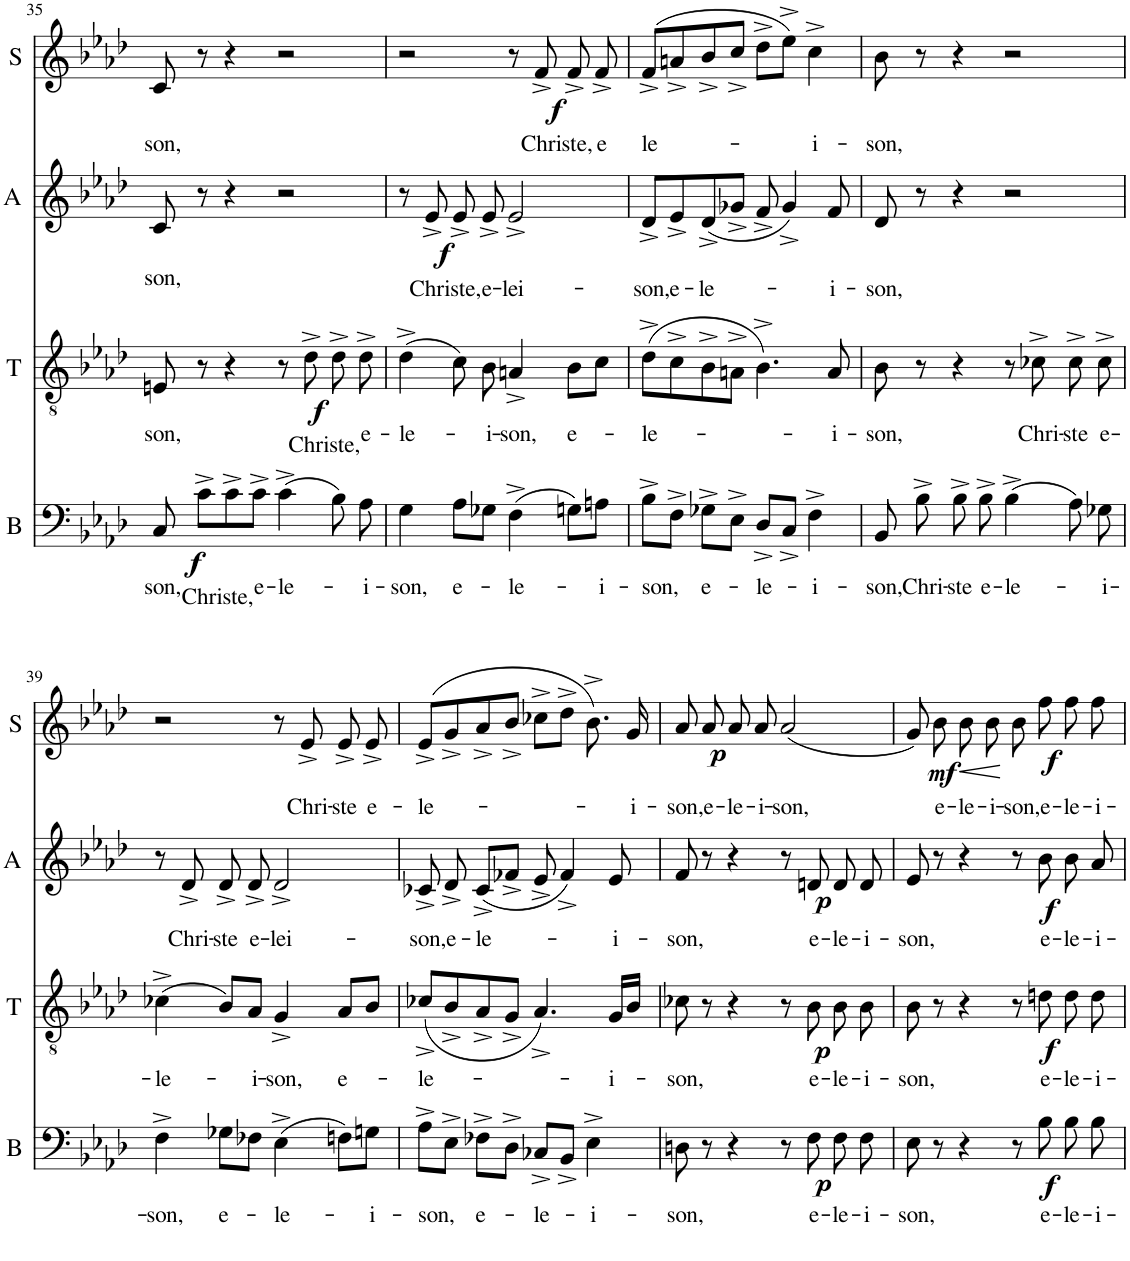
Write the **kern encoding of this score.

**kern	**text	**dynam	**kern	**text	**dynam	**kern	**text	**dynam	**kern	**text	**dynam
*part4	*part4	*part4	*part3	*part3	*part3	*part2	*part2	*part2	*part1	*part1	*part1
*staff4	*staff4	*staff4	*staff3	*staff3	*staff3	*staff2	*staff2	*staff2	*staff1	*staff1	*staff1
*I"B	*	*	*I"T	*	*	*I"A	*	*	*I"S	*	*
*I'B	*	*	*I'T	*	*	*I'A	*	*	*I'S	*	*
!!LO:PB:g=z
*clefF4	*	*	*clefGv2	*	*	*clefG2	*	*	*clefG2	*	*
*k[b-e-a-d-]	*	*	*k[b-e-a-d-]	*	*	*k[b-e-a-d-]	*	*	*k[b-e-a-d-]	*	*
*M4/4	*	*	*M4/4	*	*	*M4/4	*	*	*M4/4	*	*
=35	=35	=35	=35	=35	=35	=35	=35	=35	=35	=35	=35
!	!LO:LY:b	!	!	!LO:LY:b	!	!	!LO:LY:b	!	!	!LO:LY:b	!
8C/	son,	.	8En/	son,	.	8c/	son,	.	8c/	son,	.
!	!LO:LY:b	!LO:DY:b	!	!	!	!	!	!	!	!	!
8c^\L	Chri	f	8r	.	.	8r	.	.	8r	.	.
!	!LO:LY:b	!	!	!	!	!	!	!	!	!	!
8c^\	ste,	.	4r	.	.	4r	.	.	4r	.	.
!	!LO:LY:b	!	!	!	!	!	!	!	!	!	!
8c^\J	e-	.	.	.	.	.	.	.	.	.	.
!	!LO:LY:b	!	!	!	!	!	!	!	!	!	!
(4c^\	-le-	.	8r	.	.	2r	.	.	2r	.	.
!	!	!	!	!LO:LY:b	!LO:DY:b	!	!	!	!	!	!
.	.	.	8d-^\	Chri	f	.	.	.	.	.	.
!	!	!	!	!LO:LY:b	!	!	!	!	!	!	!
8B-\)	.	.	8d-^\	ste,	.	.	.	.	.	.	.
!	!LO:LY:b	!	!	!LO:LY:b	!	!	!	!	!	!	!
8A-\	-i-	.	8d-^\	e-	.	.	.	.	.	.	.
=36	=36	=36	=36	=36	=36	=36	=36	=36	=36	=36	=36
!	!LO:LY:b	!	!	!LO:LY:b	!	!	!	!	!	!	!
4G\	-son,	.	(4d-^\	-le-	.	8r	.	.	2r	.	.
!	!	!	!	!	!	!	!LO:LY:b	!LO:DY:b	!	!	!
.	.	.	.	.	.	8e-^/	Chri	f	.	.	.
!	!LO:LY:b	!	!	!	!	!	!LO:LY:b	!	!	!	!
8A-\L	e-	.	8c\)	.	.	8e-^/	ste,	.	.	.	.
!	!	!	!	!LO:LY:b	!	!	!LO:LY:b	!	!	!	!
8G-X\J	.	.	8B-\	-i-	.	8e-^/	e-	.	.	.	.
!	!LO:LY:b	!	!	!LO:LY:b	!	!	!LO:LY:b	!	!	!	!
(4F^\	-le-	.	4An^/	-son,	.	2e-^/	-lei-	.	8r	.	.
!	!	!	!	!	!	!	!	!	!	!LO:LY:b	!LO:DY:b
.	.	.	.	.	.	.	.	.	8f^/	Chri	f
!	!	!	!	!LO:LY:b	!	!	!	!	!	!LO:LY:b	!
8Gn\L)	.	.	8B-\L	e-	.	.	.	.	8f^/	ste,	.
!	!LO:LY:b	!	!	!	!	!	!	!	!	!LO:LY:b	!
8An\J	-i-	.	8c\J	.	.	.	.	.	8f^/	e	.
=37	=37	=37	=37	=37	=37	=37	=37	=37	=37	=37	=37
!	!LO:LY:b	!	!	!LO:LY:b	!	!	!LO:LY:b	!	!	!LO:LY:b	!
8B-^\L	-son,	.	(8d-^\L	-le-	.	8d-^/L	-son,	.	(8f^/L	le-	.
!	!	!	!	!	!	!	!LO:LY:b	!	!	!	!
8F^\J	.	.	8c^\	.	.	8e-^/	e-	.	8an^/	.	.
!	!LO:LY:b	!	!	!	!	!	!LO:LY:b	!	!	!	!
8G-X^\L	e-	.	8B-^\	.	.	(8d-^/	-le-	.	8b-^/	.	.
8E-^\J	.	.	8An^\J	.	.	8g-X^/J	.	.	8cc^/J	.	.
!	!LO:LY:b	!	!	!	!	!	!	!	!	!	!
8D-^/L	-le-	.	4.B-^\)	.	.	8f^/	.	.	8dd-^\L	.	.
8C^/J	.	.	.	.	.	4g-^/)	.	.	8ee-^\J)	.	.
!	!LO:LY:b	!	!	!	!	!	!	!	!	!LO:LY:b	!
4F^\	-i-	.	.	.	.	.	.	.	4cc^\	-i-	.
!	!	!	!	!LO:LY:b	!	!	!LO:LY:b	!	!	!	!
.	.	.	8A/	-i-	.	8f/	-i-	.	.	.	.
=38	=38	=38	=38	=38	=38	=38	=38	=38	=38	=38	=38
!	!LO:LY:b	!	!	!LO:LY:b	!	!	!LO:LY:b	!	!	!LO:LY:b	!
8BB-/	-son,	.	8B-\	-son,	.	8d-/	-son,	.	8b-\	-son,	.
!	!LO:LY:b	!	!	!	!	!	!	!	!	!	!
8B-^\	Chri-	.	8r	.	.	8r	.	.	8r	.	.
!	!LO:LY:b	!	!	!	!	!	!	!	!	!	!
8B-^\	-ste	.	4r	.	.	4r	.	.	4r	.	.
!	!LO:LY:b	!	!	!	!	!	!	!	!	!	!
8B-^\	e-	.	.	.	.	.	.	.	.	.	.
!	!LO:LY:b	!	!	!	!	!	!	!	!	!	!
(4B-^\	-le-	.	8r	.	.	2r	.	.	2r	.	.
!	!	!	!	!LO:LY:b	!	!	!	!	!	!	!
.	.	.	8c-X^\	Chri-	.	.	.	.	.	.	.
!	!	!	!	!LO:LY:b	!	!	!	!	!	!	!
8A-\)	.	.	8c-^\	-ste	.	.	.	.	.	.	.
!	!LO:LY:b	!	!	!LO:LY:b	!	!	!	!	!	!	!
8G-X\	-i-	.	8c-^\	e-	.	.	.	.	.	.	.
!!LO:LB:g=z
=39	=39	=39	=39	=39	=39	=39	=39	=39	=39	=39	=39
!	!LO:LY:b	!	!	!LO:LY:b	!	!	!	!	!	!	!
4F^\	-son,	.	(4c-X^\	-le-	.	8r	.	.	2r	.	.
!	!	!	!	!	!	!	!LO:LY:b	!	!	!	!
.	.	.	.	.	.	8d-^/	Chri-	.	.	.	.
!	!LO:LY:b	!	!	!	!	!	!LO:LY:b	!	!	!	!
8G-X\L	e-	.	8B-/L)	.	.	8d-^/	-ste	.	.	.	.
!	!	!	!	!LO:LY:b	!	!	!LO:LY:b	!	!	!	!
8F-X\J	.	.	8A-/J	-i-	.	8d-^/	e-	.	.	.	.
!	!LO:LY:b	!	!	!LO:LY:b	!	!	!LO:LY:b	!	!	!	!
(4E-^\	-le-	.	4G^/	-son,	.	2d-^/	-lei-	.	8r	.	.
!	!	!	!	!	!	!	!	!	!	!LO:LY:b	!
.	.	.	.	.	.	.	.	.	8e-^/	Chri-	.
!	!	!	!	!LO:LY:b	!	!	!	!	!	!LO:LY:b	!
8Fn\L)	.	.	8A-/L	e-	.	.	.	.	8e-^/	-ste	.
!	!LO:LY:b	!	!	!	!	!	!	!	!	!LO:LY:b	!
8Gn\J	-i-	.	8B-/J	.	.	.	.	.	8e-^/	e-	.
=40	=40	=40	=40	=40	=40	=40	=40	=40	=40	=40	=40
!	!LO:LY:b	!	!	!LO:LY:b	!	!	!LO:LY:b	!	!	!LO:LY:b	!
8A-^\L	-son,	.	(8c-X^/L	-le-	.	8c-X^/	-son,	.	(8e-^/L	-le-	.
!	!	!	!	!	!	!	!LO:LY:b	!	!	!	!
8E-^\J	.	.	8B-^/	.	.	8d-^/	e-	.	8g^/	.	.
!	!LO:LY:b	!	!	!	!	!	!LO:LY:b	!	!	!	!
8F-X^\L	e-	.	8A-^/	.	.	(8c-^/L	-le-	.	8a-^/	.	.
8D-^\J	.	.	8G^/J	.	.	8f-X^/J	.	.	8b-^/J	.	.
!	!LO:LY:b	!	!	!	!	!	!	!	!	!	!
8C-X^/L	-le-	.	4.A-^/)	.	.	8e-^/	.	.	8cc-X^\L	.	.
8BB-^/J	.	.	.	.	.	4f-^/)	.	.	8dd-^\J	.	.
!	!LO:LY:b	!	!	!	!	!	!	!	!	!	!
4E-^\	-i-	.	.	.	.	.	.	.	8.b-^\)	.	.
!	!	!	!	!LO:LY:b	!	!	!LO:LY:b	!	!	!	!
.	.	.	16G/LL	-i-	.	8e-/	-i-	.	.	.	.
!	!	!	!	!	!	!	!	!	!	!LO:LY:b	!
.	.	.	16B-/JJ	.	.	.	.	.	16g/	-i-	.
=41	=41	=41	=41	=41	=41	=41	=41	=41	=41	=41	=41
!	!LO:LY:b	!	!	!LO:LY:b	!	!	!LO:LY:b	!	!	!LO:LY:b	!
8Dn\	-son,	.	8c-X\	-son,	.	8f/	-son,	.	8a-/	-son,	.
!	!	!	!	!	!	!	!	!	!	!LO:LY:b	!LO:DY:b
8r	.	.	8r	.	.	8r	.	.	8a-/	e-	p
!	!	!	!	!	!	!	!	!	!	!LO:LY:b	!
4r	.	.	4r	.	.	4r	.	.	8a-/	-le-	.
!	!	!	!	!	!	!	!	!	!	!LO:LY:b	!
.	.	.	.	.	.	.	.	.	8a-/	-i-	.
!	!	!	!	!	!	!	!	!	!	!LO:LY:b	!
8r	.	.	8r	.	.	8r	.	.	(2a-/	-son,	.
!	!LO:LY:b	!LO:DY:b	!	!LO:LY:b	!LO:DY:b	!	!LO:LY:b	!LO:DY:b	!	!	!
8F\	e-	p	8B-\	e-	p	8dn/	e-	p	.	.	.
!	!LO:LY:b	!	!	!LO:LY:b	!	!	!LO:LY:b	!	!	!	!
8F\	-le-	.	8B-\	-le-	.	8d/	-le-	.	.	.	.
!	!LO:LY:b	!	!	!LO:LY:b	!	!	!LO:LY:b	!	!	!	!
8F\	-i-	.	8B-\	-i-	.	8d/	-i-	.	.	.	.
=42	=42	=42	=42	=42	=42	=42	=42	=42	=42	=42	=42
!	!LO:LY:b	!	!	!LO:LY:b	!	!	!LO:LY:b	!	!	!	!
8E-\	-son,	.	8B-\	-son,	.	8e-/	-son,	.	8g/)	.	.
!	!	!	!	!	!	!	!	!	!	!LO:LY:b	!LO:DY:b
8r	.	.	8r	.	.	8r	.	.	8b-\	e-	mf
!	!	!	!	!	!	!	!	!	!	!LO:LY:b	!LO:HP:b
4r	.	.	4r	.	.	4r	.	.	8b-\	-le-	<
!	!	!	!	!	!	!	!	!	!	!LO:LY:b	!
.	.	.	.	.	.	.	.	.	8b-\	-i-	.
!	!	!	!	!	!	!	!	!	!	!LO:LY:b	!
8r	.	.	8r	.	.	8r	.	.	8b-\	-son,	.
!	!LO:LY:b	!LO:DY:b	!	!LO:LY:b	!LO:DY:b	!	!LO:LY:b	!LO:DY:b	!	!LO:LY:b	!LO:DY:b
8B-\	e-	f	8dn\	e-	f	8b-\	e-	f	8ff\	e-	f
!	!LO:LY:b	!	!	!LO:LY:b	!	!	!LO:LY:b	!	!	!LO:LY:b	!
8B-\	-le-	.	8d\	-le-	.	8b-\	-le-	.	8ff\	-le-	.
!	!LO:LY:b	!	!	!LO:LY:b	!	!	!LO:LY:b	!	!	!LO:LY:b	!
8B-\	-i-	.	8d\	-i-	.	8a-/	-i-	.	8ff\	-i-	.
.	.	.	.	.	.	.	.	.	.	.	[
=	=	=	=	=	=	=	=	=	=	=	=
*-	*-	*-	*-	*-	*-	*-	*-	*-	*-	*-	*-
